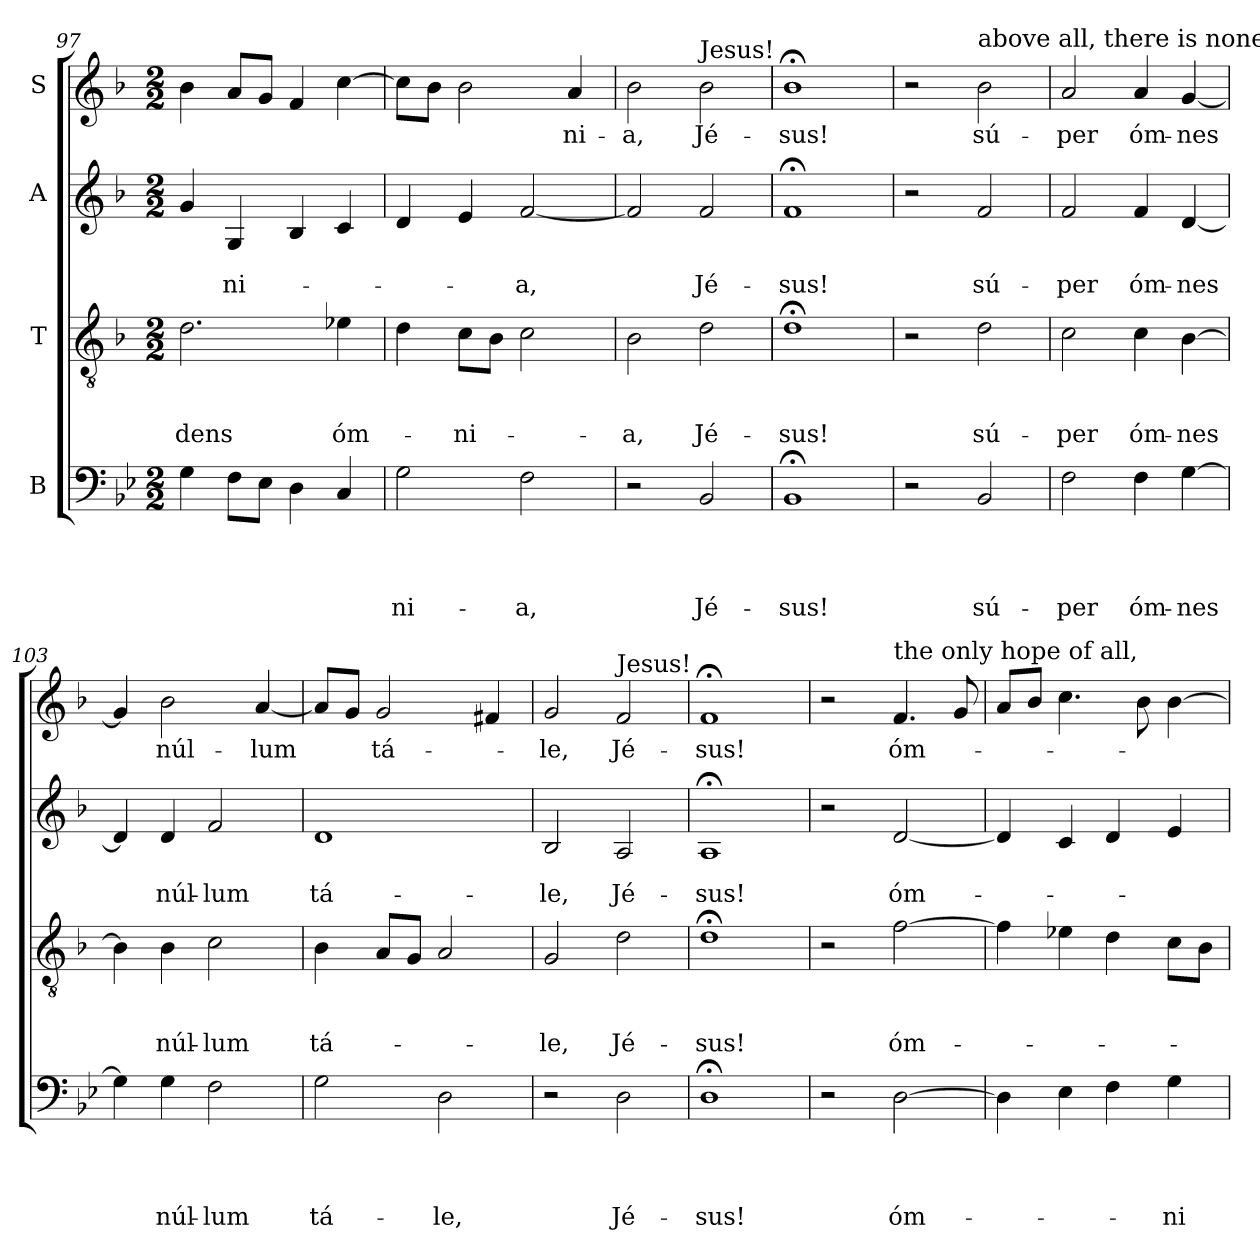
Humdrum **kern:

**kern	**text	**text	**text	**text	**kern	**text	**text	**text	**kern	**text	**text	**kern	**text
*part4	*part4	*part4	*part4	*part4	*part3	*part3	*part3	*part3	*part2	*part2	*part2	*part1	*part1
*staff4	*staff4	*staff4	*staff4	*staff4	*staff3	*staff3	*staff3	*staff3	*staff2	*staff2	*staff2	*staff1	*staff1
*I"B	*	*	*	*	*I"T	*	*	*	*I"A	*	*	*I"S	*
*clefF4	*	*	*	*	*clefGv2	*	*	*	*clefG2	*	*	*clefG2	*
*k[b-e-]	*	*	*	*	*k[b-]	*	*	*	*k[b-]	*	*	*k[b-]	*
*B-:	*	*	*	*	*F:	*	*	*	*F:	*	*	*F:	*
*M2/2	*	*	*	*	*M2/2	*	*	*	*M2/2	*	*	*M2/2	*
=97	=97	=97	=97	=97	=97	=97	=97	=97	=97	=97	=97	=97	=97
!	!	!	!	!	!	!	!	!LO:LY:b	!	!	!	!	!
4G\	.	.	.	.	2.d\	.	.	-dens	4g/	.	.	4b-\	.
!	!	!	!	!	!	!	!	!	!	!	!LO:LY:b	!	!
8F\L	.	.	.	.	.	.	.	.	4G/	.	-ni-	8a/L	.
8E-\J	.	.	.	.	.	.	.	.	.	.	.	8g/J	.
4D\	.	.	.	.	.	.	.	.	4B-/	.	.	4f/	.
!	!	!	!	!	!	!	!	!LO:LY:b	!	!	!	!	!
4C/	.	.	.	.	4e-i\	.	.	óm-	4c/	.	.	[4cc\	.
=98	=98	=98	=98	=98	=98	=98	=98	=98	=98	=98	=98	=98	=98
!	!	!	!	!LO:LY:b	!	!	!	!	!	!	!	!	!
2G\	.	.	.	-ni-	4d\	.	.	.	4d/	.	.	8cc\L]	.
.	.	.	.	.	.	.	.	.	.	.	.	8b-\J	.
!	!	!	!	!	!	!	!	!LO:LY:b	!	!	!	!	!
.	.	.	.	.	8c\L	.	.	-ni-	4e/	.	.	2b-\	.
.	.	.	.	.	8B-\J	.	.	.	.	.	.	.	.
!	!	!	!	!LO:LY:b	!	!	!	!	!	!	!LO:LY:b	!	!
2F\	.	.	.	-a,	2c\	.	.	.	[2f/	.	-a,	.	.
!	!	!	!	!	!	!	!	!	!	!	!	!	!LO:LY:b
.	.	.	.	.	.	.	.	.	.	.	.	4a/	-ni-
=99	=99	=99	=99	=99	=99	=99	=99	=99	=99	=99	=99	=99	=99
!	!	!	!	!	!	!	!	!LO:LY:b	!	!	!	!	!LO:LY:b
2r	.	.	.	.	2B-\	.	.	-a,	2f/]	.	.	2b-\	-a,
!	!	!	!	!	!	!	!	!	!	!	!	!LO:TX:a:t=Jesus!	!
!	!	!	!	!LO:LY:b	!	!	!	!LO:LY:b	!	!	!LO:LY:b	!	!LO:LY:b
2BB-/	.	.	.	Jé-	2d\	.	.	Jé-	2f/	.	Jé-	2b-\	Jé-
=100	=100	=100	=100	=100	=100	=100	=100	=100	=100	=100	=100	=100	=100
!	!	!	!	!LO:LY:b	!	!	!	!LO:LY:b	!	!	!LO:LY:b	!	!LO:LY:b
1BB-;	.	.	.	-sus!	1d;<	.	.	-sus!	1f;	.	-sus!	1b-;<	-sus!
!!LO:PB:g=z
=101	=101	=101	=101	=101	=101	=101	=101	=101	=101	=101	=101	=101	=101
2r	.	.	.	.	2r	.	.	.	2r	.	.	2r	.
!	!	!	!	!	!	!	!	!	!	!	!	!LO:TX:a:t=above all, there is none such,	!
!	!	!	!	!LO:LY:b	!	!	!	!LO:LY:b	!	!	!LO:LY:b	!	!LO:LY:b
2BB-/	.	.	.	sú-	2d\	.	.	sú-	2f/	.	sú-	2b-\	sú-
=102	=102	=102	=102	=102	=102	=102	=102	=102	=102	=102	=102	=102	=102
!	!	!	!	!LO:LY:b	!	!	!	!LO:LY:b	!	!	!LO:LY:b	!	!LO:LY:b
2F\	.	.	.	-per	2c\	.	.	-per	2f/	.	-per	2a/	-per
!	!	!	!	!LO:LY:b	!	!	!	!LO:LY:b	!	!	!LO:LY:b	!	!LO:LY:b
4F\	.	.	.	óm-	4c\	.	.	óm-	4f/	.	óm-	4a/	óm-
!	!	!	!	!LO:LY:b	!	!	!	!LO:LY:b	!	!	!LO:LY:b	!	!LO:LY:b
[4G\	.	.	.	-nes	[4B-\	.	.	-nes	[4d/	.	-nes	[4g/	-nes
=103	=103	=103	=103	=103	=103	=103	=103	=103	=103	=103	=103	=103	=103
4G\]	.	.	.	.	4B-\]	.	.	.	4d/]	.	.	4g/]	.
!	!	!	!	!LO:LY:b	!	!	!	!LO:LY:b	!	!	!LO:LY:b	!	!LO:LY:b
4G\	.	.	.	núl-	4B-\	.	.	núl-	4d/	.	núl-	2b-\	núl-
!	!	!	!	!LO:LY:b	!	!	!	!LO:LY:b	!	!	!LO:LY:b	!	!
2F\	.	.	.	-lum	2c\	.	.	-lum	2f/	.	-lum	.	.
!	!	!	!	!	!	!	!	!	!	!	!	!	!LO:LY:b
.	.	.	.	.	.	.	.	.	.	.	.	[4a/	-lum
=104	=104	=104	=104	=104	=104	=104	=104	=104	=104	=104	=104	=104	=104
!	!	!	!	!LO:LY:b	!	!	!	!LO:LY:b	!	!	!LO:LY:b	!	!
2G\	.	.	.	tá-	4B-\	.	.	tá-	1d	.	tá-	8a/L]	.
.	.	.	.	.	.	.	.	.	.	.	.	8g/J	.
!	!	!	!	!	!	!	!	!	!	!	!	!	!LO:LY:b
.	.	.	.	.	8A/L	.	.	.	.	.	.	2g/	tá-
.	.	.	.	.	8G/J	.	.	.	.	.	.	.	.
!	!	!	!	!LO:LY:b	!	!	!	!	!	!	!	!	!
2D\	.	.	.	-le,	2A/	.	.	.	.	.	.	.	.
.	.	.	.	.	.	.	.	.	.	.	.	4f#i/	.
=105	=105	=105	=105	=105	=105	=105	=105	=105	=105	=105	=105	=105	=105
!	!	!	!	!	!	!	!	!LO:LY:b	!	!	!LO:LY:b	!	!LO:LY:b
2r	.	.	.	.	2G/	.	.	-le,	2B-/	.	-le,	2g/	-le,
!	!	!	!	!	!	!	!	!	!	!	!	!LO:TX:a:t=Jesus!	!
!	!	!	!	!LO:LY:b	!	!	!	!LO:LY:b	!	!	!LO:LY:b	!	!LO:LY:b
2D\	.	.	.	Jé-	2d\	.	.	Jé-	2A/	.	Jé-	2f/	Jé-
=106	=106	=106	=106	=106	=106	=106	=106	=106	=106	=106	=106	=106	=106
!	!	!	!	!LO:LY:b	!	!	!	!LO:LY:b	!	!	!LO:LY:b	!	!LO:LY:b
1D;<	.	.	.	-sus!	1d;<	.	.	-sus!	1A;	.	-sus!	1f;	-sus!
=107	=107	=107	=107	=107	=107	=107	=107	=107	=107	=107	=107	=107	=107
2r	.	.	.	.	2r	.	.	.	2r	.	.	2r	.
!	!	!	!	!	!	!	!	!	!	!	!	!LO:TX:a:t=the only hope of all,	!
!	!	!	!	!LO:LY:b	!	!	!	!LO:LY:b	!	!	!LO:LY:b	!	!LO:LY:b
[2D\	.	.	.	óm-	[2f\	.	.	óm-	[2d/	.	óm-	4.f/	óm-
.	.	.	.	.	.	.	.	.	.	.	.	8g/	.
!!LO:LB:g=z
=108	=108	=108	=108	=108	=108	=108	=108	=108	=108	=108	=108	=108	=108
4D\]	.	.	.	.	4f\]	.	.	.	4d/]	.	.	8a/L	.
.	.	.	.	.	.	.	.	.	.	.	.	8b-/J	.
4E-\	.	.	.	.	4e-i\	.	.	.	4c/	.	.	4.cc\	.
4F\	.	.	.	.	4d\	.	.	.	4d/	.	.	.	.
.	.	.	.	.	.	.	.	.	.	.	.	8b-\	.
!	!	!	!	!LO:LY:b	!	!	!	!	!	!	!	!	!
4G\	.	.	.	-ni-	8c\L	.	.	.	4e/	.	.	[4b-\	.
.	.	.	.	.	8B-\J	.	.	.	.	.	.	.	.
=	=	=	=	=	=	=	=	=	=	=	=	=	=
*-	*-	*-	*-	*-	*-	*-	*-	*-	*-	*-	*-	*-	*-
